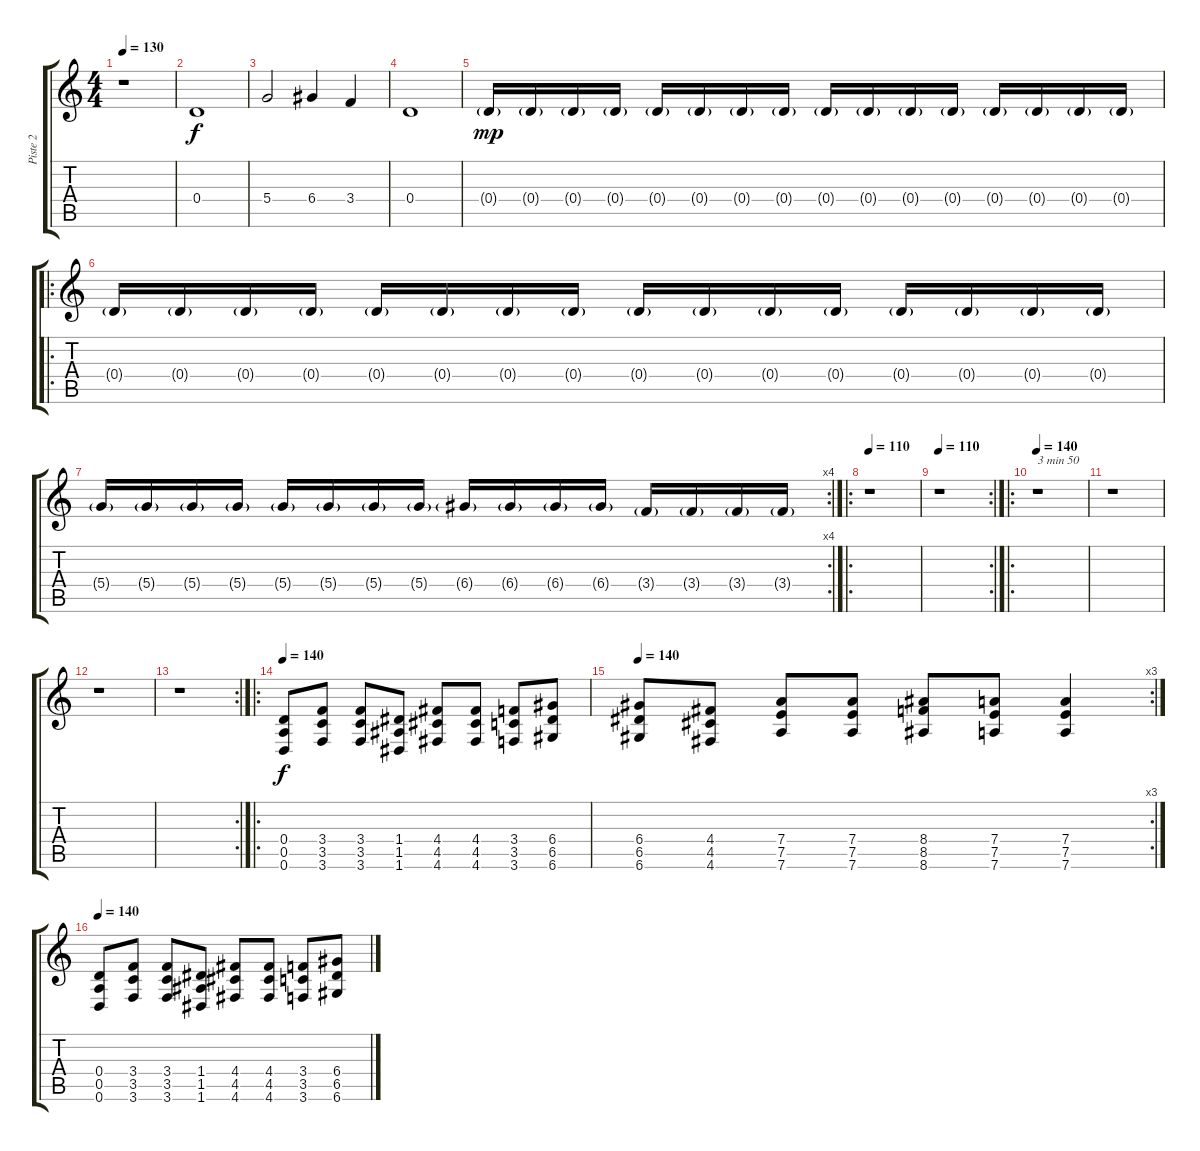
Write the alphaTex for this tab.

\track ("Piste 2" "Piste 2") {instrument electricguitarmuted}
\staff {score tabs}
\tuning (E4 B3 G3 D3 A2 D2) {hide}
\ts (4 4)
\tempo 130
\clef g2
\ks c
r.1{dy f} |
0.4.1 |
5.4.2 6.4.4 3.4.4 |
0.4.1 |
0.4{g}.16{dy mp} 0.4{g}.16 0.4{g}.16 0.4{g}.16 0.4{g}.16 0.4{g}.16 0.4{g}.16 0.4{g}.16 0.4{g}.16 0.4{g}.16 0.4{g}.16 0.4{g}.16 0.4{g}.16 0.4{g}.16 0.4{g}.16 0.4{g}.16 |
\ro
0.4{g}.16 0.4{g}.16 0.4{g}.16 0.4{g}.16 0.4{g}.16 0.4{g}.16 0.4{g}.16 0.4{g}.16 0.4{g}.16 0.4{g}.16 0.4{g}.16 0.4{g}.16 0.4{g}.16 0.4{g}.16 0.4{g}.16 0.4{g}.16 |
\rc 4
5.4{g}.16 5.4{g}.16 5.4{g}.16 5.4{g}.16 5.4{g}.16 5.4{g}.16 5.4{g}.16 5.4{g}.16 6.4{g}.16 6.4{g}.16 6.4{g}.16 6.4{g}.16 3.4{g}.16 3.4{g}.16 3.4{g}.16 3.4{g}.16 |
\ro
\tempo 110
r.1 |
\rc 2
\tempo 110
r.1 |
\ro
\tempo 140
r.1{txt "3 min 50"} |
r.1 |
r.1 |
\rc 2
r.1 |
\ro
\tempo 140
(0.4 0.5 0.6).8{dy f} (3.4 3.5 3.6).8 (3.4 3.5 3.6).8 (1.4 1.5 1.6).8 (4.4 4.5 4.6).8 (4.4 4.5 4.6).8 (3.4 3.5 3.6).8 (6.4 6.5 6.6).8 |
\rc 3
\tempo 140
(6.4 6.5 6.6).8 (4.4 4.5 4.6).8 (7.4 7.5 7.6).8 (7.4 7.5 7.6).8 (8.4 8.5 8.6).8 (7.4 7.5 7.6).8 (7.4 7.5 7.6).4 |
\tempo 140
(0.4 0.5 0.6).8 (3.4 3.5 3.6).8 (3.4 3.5 3.6).8 (1.4 1.5 1.6).8 (4.4 4.5 4.6).8 (4.4 4.5 4.6).8 (3.4 3.5 3.6).8 (6.4 6.5 6.6).8
